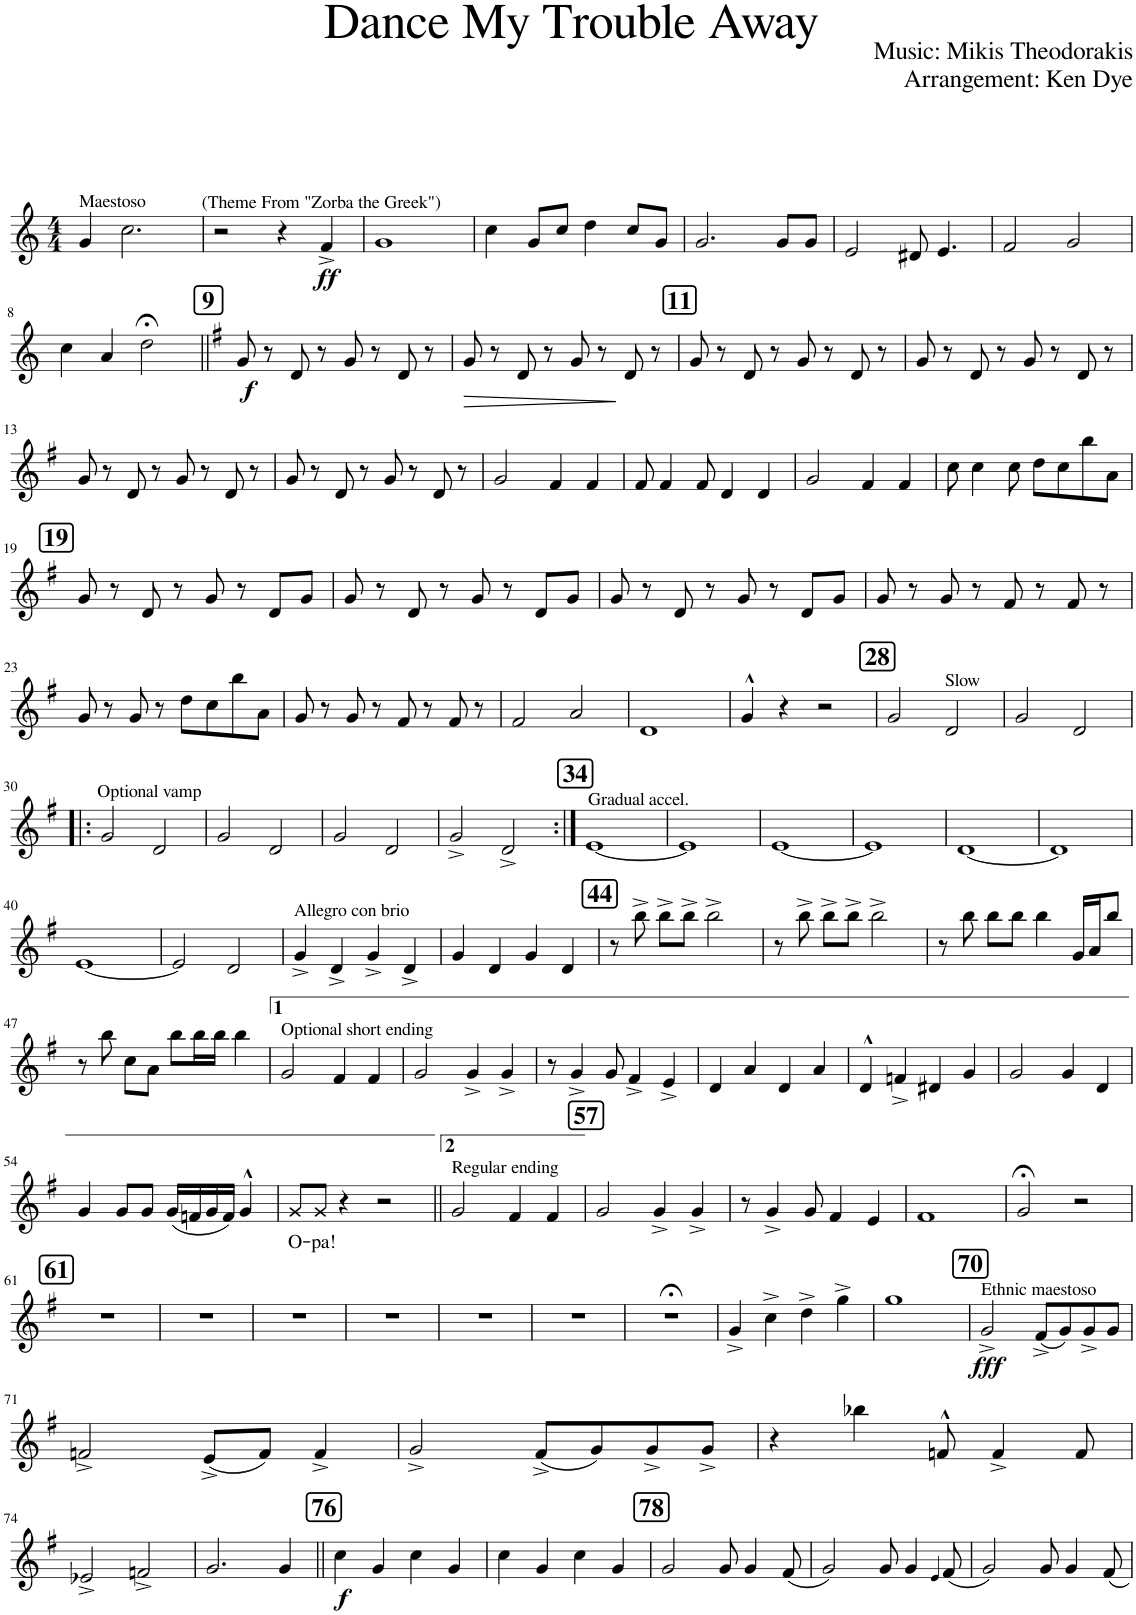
**kern	**text	**dynam
*part1	*part1	*part1
*staff1	*staff1	*staff1
*I"Tenor Saxophone	*	*
*I'Ten. Sax.	*	*
*clefG2	*	*
*Trd1c2	*	*
*k[]	*	*
*M4/4	*	*
=1	=1	=1
!LO:TX:a:t=Maestoso	!	!
4g/	.	.
2.cc\	.	.
!LO:TX:a:t=(Theme From "Zorba the Greek")	!	!
=2	=2	=2
2r	.	.
4r	.	.
!	!	!LO:DY:b
4f^/	.	ff
=3	=3	=3
1g	.	.
=4	=4	=4
4cc\	.	.
8g/L	.	.
8cc/J	.	.
4dd\	.	.
8cc/L	.	.
8g/J	.	.
=5	=5	=5
2.g/	.	.
8g/L	.	.
8g/J	.	.
=6	=6	=6
2e/	.	.
8d#X/	.	.
4.e/	.	.
=7	=7	=7
2f/	.	.
2g/	.	.
!!LO:LB:g=z
=8	=8	=8
4cc\	.	.
4a/	.	.
2dd;<\	.	.
!!LO:REH:place=s1:a:B:cj:fs=14:t=9
=9||	=9||	=9||
*k[f#]	*	*
!	!	!LO:DY:b
8g/	.	f
8r	.	.
8d/	.	.
8r	.	.
8g/	.	.
8r	.	.
8d/	.	.
8r	.	.
=10	=10	=10
!	!	!LO:HP:b
8g/	.	>
8r	.	.
8d/	.	.
8r	.	.
8g/	.	.
8r	.	.
8d/	.	]
8r	.	.
!!LO:REH:place=s1:a:B:cj:fs=14:t=11
=11	=11	=11
8g/	.	.
8r	.	.
8d/	.	.
8r	.	.
8g/	.	.
8r	.	.
8d/	.	.
8r	.	.
=12	=12	=12
8g/	.	.
8r	.	.
8d/	.	.
8r	.	.
8g/	.	.
8r	.	.
8d/	.	.
8r	.	.
!!LO:LB:g=z
=13	=13	=13
8g/	.	.
8r	.	.
8d/	.	.
8r	.	.
8g/	.	.
8r	.	.
8d/	.	.
8r	.	.
=14	=14	=14
8g/	.	.
8r	.	.
8d/	.	.
8r	.	.
8g/	.	.
8r	.	.
8d/	.	.
8r	.	.
=15	=15	=15
2g/	.	.
4f#/	.	.
4f#/	.	.
=16	=16	=16
8f#/	.	.
4f#/	.	.
8f#/	.	.
4d/	.	.
4d/	.	.
=17	=17	=17
2g/	.	.
4f#/	.	.
4f#/	.	.
=18	=18	=18
8cc\	.	.
4cc\	.	.
8cc\	.	.
8dd\L	.	.
8cc\	.	.
8bb\	.	.
8a\J	.	.
!!LO:LB:g=z
!!LO:REH:place=s1:a:B:cj:fs=14:t=19
=19	=19	=19
8g/	.	.
8r	.	.
8d/	.	.
8r	.	.
8g/	.	.
8r	.	.
8d/L	.	.
8g/J	.	.
=20	=20	=20
8g/	.	.
8r	.	.
8d/	.	.
8r	.	.
8g/	.	.
8r	.	.
8d/L	.	.
8g/J	.	.
=21	=21	=21
8g/	.	.
8r	.	.
8d/	.	.
8r	.	.
8g/	.	.
8r	.	.
8d/L	.	.
8g/J	.	.
=22	=22	=22
8g/	.	.
8r	.	.
8g/	.	.
8r	.	.
8f#/	.	.
8r	.	.
8f#/	.	.
8r	.	.
!!LO:LB:g=z
=23	=23	=23
8g/	.	.
8r	.	.
8g/	.	.
8r	.	.
8dd\L	.	.
8cc\	.	.
8bb\	.	.
8a\J	.	.
=24	=24	=24
8g/	.	.
8r	.	.
8g/	.	.
8r	.	.
8f#/	.	.
8r	.	.
8f#/	.	.
8r	.	.
=25	=25	=25
2f#/	.	.
2a/	.	.
=26	=26	=26
1d	.	.
=27	=27	=27
4g^^/	.	.
4r	.	.
2r	.	.
!!LO:REH:place=s1:a:B:cj:fs=14:t=28
=28	=28	=28
2g/	.	.
!LO:TX:a:t=Slow	!	!
2d/	.	.
=29	=29	=29
2g/	.	.
2d/	.	.
!!LO:LB:g=z
=30!|:	=30!|:	=30!|:
!LO:TX:a:t=Optional vamp	!	!
2g/	.	.
2d/	.	.
=31	=31	=31
2g/	.	.
2d/	.	.
=32	=32	=32
2g/	.	.
2d/	.	.
=33	=33	=33
2g^/	.	.
2d^/	.	.
!!LO:REH:place=s1:a:B:cj:fs=14:t=34
=34:|!	=34:|!	=34:|!
!LO:TX:a:t=Gradual accel.	!	!
[1e	.	.
=35	=35	=35
1e]	.	.
=36	=36	=36
[1e	.	.
=37	=37	=37
1e]	.	.
=38	=38	=38
[1d	.	.
=39	=39	=39
1d]	.	.
!!LO:LB:g=z
=40	=40	=40
[1e	.	.
=41	=41	=41
2e/]	.	.
2d/	.	.
=42	=42	=42
!LO:TX:a:t=Allegro con brio	!	!
4g^/	.	.
4d^/	.	.
4g^/	.	.
4d^/	.	.
=43	=43	=43
4g/	.	.
4d/	.	.
4g/	.	.
4d/	.	.
!!LO:REH:place=s1:a:B:cj:fs=14:t=44
=44	=44	=44
8r	.	.
8bb^\	.	.
8bb^\L	.	.
8bb^\J	.	.
2bb^\	.	.
=45	=45	=45
8r	.	.
8bb^\	.	.
8bb^\L	.	.
8bb^\J	.	.
2bb^\	.	.
=46	=46	=46
8r	.	.
8bb\	.	.
8bb\L	.	.
8bb\J	.	.
4bb\	.	.
16g/LL	.	.
16a/J	.	.
8bb/J	.	.
!!LO:LB:g=z
=47	=47	=47
8r	.	.
8bb\	.	.
8cc\L	.	.
8a\J	.	.
8bb\L	.	.
16bb\L	.	.
16bb\JJ	.	.
4bb\	.	.
=48	=48	=48
!LO:TX:a:t=Optional short ending	!	!
2g/	.	.
4f#/	.	.
4f#/	.	.
=49	=49	=49
2g/	.	.
4g^/	.	.
4g^/	.	.
=50	=50	=50
8r	.	.
4g^/	.	.
8g/	.	.
4f#^/	.	.
4e^/	.	.
=51	=51	=51
4d/	.	.
4a/	.	.
4d/	.	.
4a/	.	.
=52	=52	=52
4d^^/	.	.
4fn^/	.	.
4d#X/	.	.
4g/	.	.
=53	=53	=53
2g/	.	.
4g/	.	.
4d/	.	.
!!LO:LB:g=z
=54	=54	=54
4g/	.	.
8g/L	.	.
8g/J	.	.
(16g/LL	.	.
16fn/	.	.
16g/	.	.
16f/JJ)	.	.
4g^^/	.	.
=55	=55	=55
!	!LO:LY:b	!
8g/L	O-	.
!	!LO:LY:b	!
8g/J	-pa!	.
4r	.	.
2r	.	.
=56||	=56||	=56||
!LO:TX:a:t=Regular ending	!	!
2g/	.	.
4f#/	.	.
4f#/	.	.
!!LO:REH:place=s1:a:B:cj:fs=14:t=57
=57	=57	=57
2g/	.	.
4g^/	.	.
4g^/	.	.
=58	=58	=58
8r	.	.
4g^/	.	.
8g/	.	.
4f#/	.	.
4e/	.	.
=59	=59	=59
1f#	.	.
=60	=60	=60
2g;</	.	.
2r	.	.
!!LO:LB:g=z
!!LO:REH:place=s1:a:B:cj:fs=14:t=61
=61	=61	=61
1r	.	.
=62	=62	=62
1r	.	.
=63	=63	=63
1r	.	.
=64	=64	=64
1r	.	.
=65	=65	=65
1r	.	.
=66	=66	=66
1r	.	.
=67	=67	=67
1r;<	.	.
=68	=68	=68
4g^/	.	.
4cc^\	.	.
4dd^\	.	.
4gg^\	.	.
=69	=69	=69
1gg	.	.
!!LO:REH:place=s1:a:B:cj:fs=14:t=70
=70	=70	=70
!LO:TX:a:t=Ethnic maestoso	!	!
!	!	!LO:DY:b
2g^/	.	fff
(8f#^/L	.	.
8g/)	.	.
8g^/	.	.
8g/J	.	.
!!LO:LB:g=z
=71	=71	=71
2fn^/	.	.
(8e^/L	.	.
8f/J)	.	.
4f^/	.	.
=72	=72	=72
2g^/	.	.
(8f#^/L	.	.
8g/)	.	.
8g^/	.	.
8g^/J	.	.
=73	=73	=73
4r	.	.
4bb-X\	.	.
8fn^^/	.	.
4f^/	.	.
8f/	.	.
!!LO:LB:g=z
=74	=74	=74
2e-X^/	.	.
2fn^/	.	.
=75	=75	=75
2.g/	.	.
4g/	.	.
!!LO:REH:place=s1:a:B:cj:fs=14:t=76
=76||	=76||	=76||
!	!	!LO:DY:b
4cc\	.	f
4g/	.	.
4cc\	.	.
4g/	.	.
=77	=77	=77
4cc\	.	.
4g/	.	.
4cc\	.	.
4g/	.	.
!!LO:REH:place=s1:a:B:cj:fs=14:t=78
=78	=78	=78
2g/	.	.
8g/	.	.
4g/	.	.
(8f#/	.	.
=79	=79	=79
2g/)	.	.
8g/	.	.
4g/	.	.
4qe/	.	.
(8f#/	.	.
=80	=80	=80
2g/)	.	.
8g/	.	.
4g/	.	.
8f#/	.	.
=	=	=
*-	*-	*-
